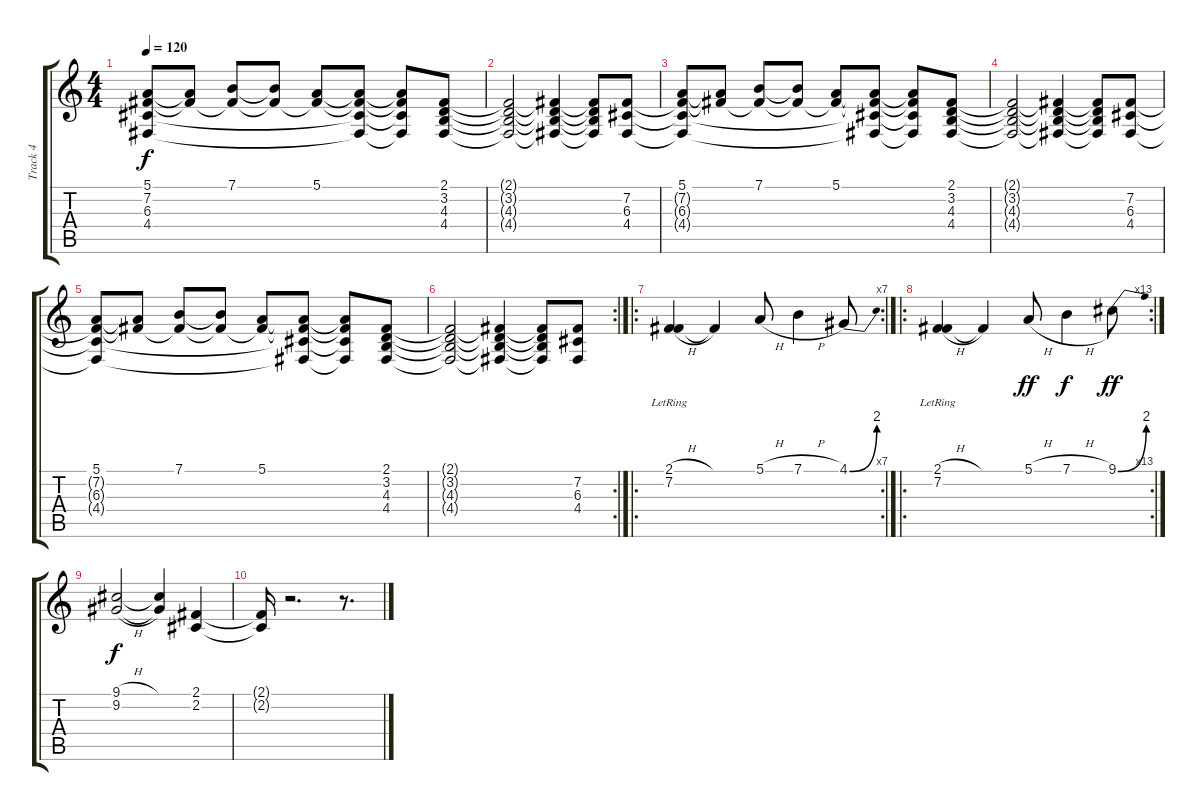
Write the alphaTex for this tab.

\track ("Track 4" "Track 4") {instrument fx8scifi}
\staff {score tabs}
\tuning (E4 B3 G3 D3 A2 E2) {hide}
\ts (4 4)
\tempo 120
\clef g2
\ks c
(5.1 7.2{t} 6.3{t} 4.4{t}).8{dy f} (5.1{t} 7.2{t}).8 (7.1 7.2{t}).8 (7.1{t} 7.2{t}).8 (5.1 7.2{t}).8 (5.1{t} 7.2{t} 6.3{t} 4.4{t}).8 (5.1{t} 7.2{t} 6.3{t} 4.4{t}).8 (2.1 3.2 4.3 4.4).8 |
(2.1{t} 3.2{t} 4.3{t} 4.4{t}).2 (2.1{t} 3.2{t} 4.3{t} 4.4{t}).4 (2.1{t} 3.2{t} 4.3{t} 4.4{t}).8 (7.2 6.3 4.4).8 |
(5.1 7.2{t} 6.3{t} 4.4{t}).8 (5.1{t} 7.2{t}).8 (7.1 7.2{t}).8 (7.1{t} 7.2{t}).8 (5.1 7.2{t}).8 (5.1{t} 7.2{t} 6.3{t} 4.4{t}).8 (5.1{t} 7.2{t} 6.3{t} 4.4{t}).8 (2.1 3.2 4.3 4.4).8 |
(2.1{t} 3.2{t} 4.3{t} 4.4{t}).2 (2.1{t} 3.2{t} 4.3{t} 4.4{t}).4 (2.1{t} 3.2{t} 4.3{t} 4.4{t}).8 (7.2 6.3 4.4).8 |
(5.1 7.2{t} 6.3{t} 4.4{t}).8 (5.1{t} 7.2{t}).8 (7.1 7.2{t}).8 (7.1{t} 7.2{t}).8 (5.1 7.2{t}).8 (5.1{t} 7.2{t} 6.3{t} 4.4{t}).8 (5.1{t} 7.2{t} 6.3{t} 4.4{t}).8 (2.1 3.2 4.3 4.4).8 |
\rc 2
(2.1{t} 3.2{t} 4.3{t} 4.4{t}).2 (2.1{t} 3.2{t} 4.3{t} 4.4{t}).4 (2.1{t} 3.2{t} 4.3{t} 4.4{t}).8 (7.2 6.3 4.4).8 |
\ro
\rc 7
(2.1{h} 7.2{lr}).4 2.1{t}.4 5.1{h}.8 7.1{h}.4 4.1{be (bend 0 0 60 8)}.8 |
\ro
\rc 13
(2.1{h} 7.2{lr}).4 2.1{t}.4 5.1{h}.8{dy ff} 7.1{h}.4{dy f} 9.1{be (bend 0 0 60 8)}.8{dy ff} |
(9.1{h} 9.2{h}).2{dy f} (9.1{t} 9.2{t}).4 (2.1 2.2).4 |
(2.1{t} 2.2{t}).16 r.2{d} r.8{d}
